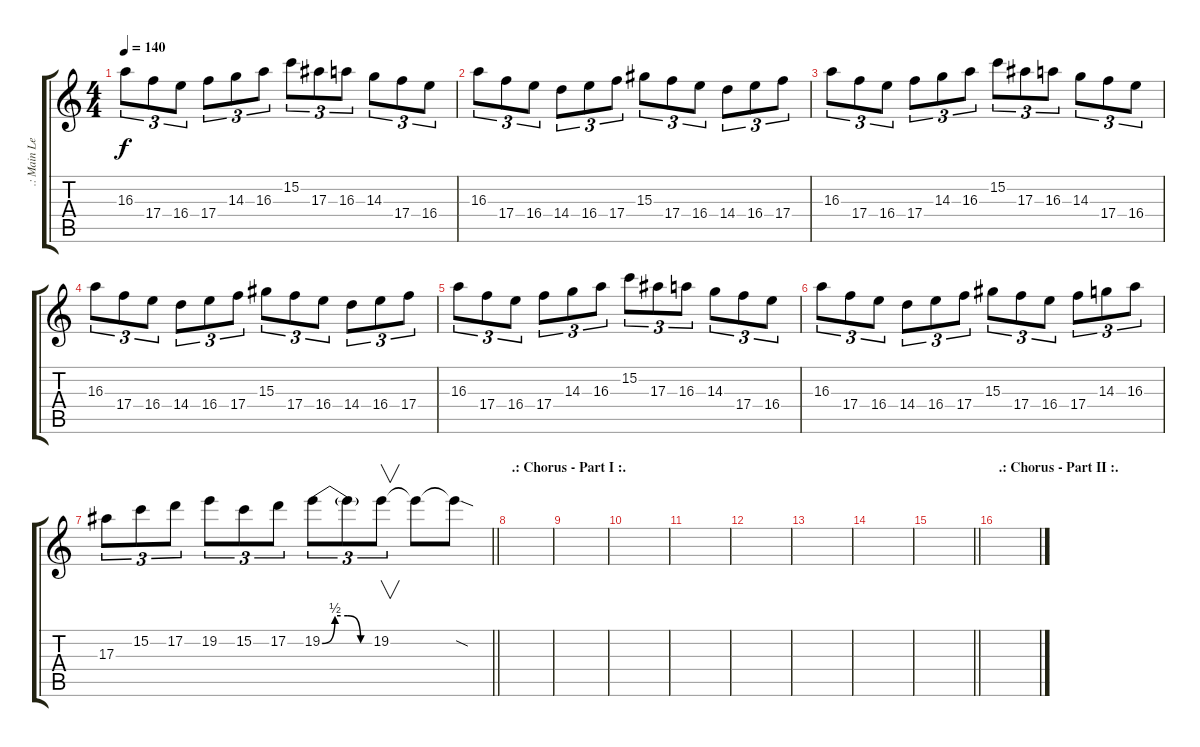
\track (".: Main Lead Guitar :." ".: Main Le") {mute instrument distortionguitar}
\staff {score tabs}
\tuning (D4 A3 F3 C3 G2 D2) {hide}
\ts (4 4)
\tempo 140
\clef g2
\ks c
16.3.8{tu (3 2) dy f} 17.4.8{tu (3 2)} 16.4.8{tu (3 2)} 17.4.8{tu (3 2)} 14.3.8{tu (3 2)} 16.3.8{tu (3 2)} 15.2.8{tu (3 2)} 17.3.8{tu (3 2)} 16.3.8{tu (3 2)} 14.3.8{tu (3 2)} 17.4.8{tu (3 2)} 16.4.8{tu (3 2)} |
16.3.8{tu (3 2)} 17.4.8{tu (3 2)} 16.4.8{tu (3 2)} 14.4.8{tu (3 2)} 16.4.8{tu (3 2)} 17.4.8{tu (3 2)} 15.3.8{tu (3 2)} 17.4.8{tu (3 2)} 16.4.8{tu (3 2)} 14.4.8{tu (3 2)} 16.4.8{tu (3 2)} 17.4.8{tu (3 2)} |
16.3.8{tu (3 2)} 17.4.8{tu (3 2)} 16.4.8{tu (3 2)} 17.4.8{tu (3 2)} 14.3.8{tu (3 2)} 16.3.8{tu (3 2)} 15.2.8{tu (3 2)} 17.3.8{tu (3 2)} 16.3.8{tu (3 2)} 14.3.8{tu (3 2)} 17.4.8{tu (3 2)} 16.4.8{tu (3 2)} |
16.3.8{tu (3 2)} 17.4.8{tu (3 2)} 16.4.8{tu (3 2)} 14.4.8{tu (3 2)} 16.4.8{tu (3 2)} 17.4.8{tu (3 2)} 15.3.8{tu (3 2)} 17.4.8{tu (3 2)} 16.4.8{tu (3 2)} 14.4.8{tu (3 2)} 16.4.8{tu (3 2)} 17.4.8{tu (3 2)} |
16.3.8{tu (3 2)} 17.4.8{tu (3 2)} 16.4.8{tu (3 2)} 17.4.8{tu (3 2)} 14.3.8{tu (3 2)} 16.3.8{tu (3 2)} 15.2.8{tu (3 2)} 17.3.8{tu (3 2)} 16.3.8{tu (3 2)} 14.3.8{tu (3 2)} 17.4.8{tu (3 2)} 16.4.8{tu (3 2)} |
16.3.8{tu (3 2)} 17.4.8{tu (3 2)} 16.4.8{tu (3 2)} 14.4.8{tu (3 2)} 16.4.8{tu (3 2)} 17.4.8{tu (3 2)} 15.3.8{tu (3 2)} 17.4.8{tu (3 2)} 16.4.8{tu (3 2)} 17.4.8{tu (3 2)} 14.3.8{tu (3 2) balance 0} 16.3.8{tu (3 2)} |
\barLineRight lightlight
17.3.8{tu (3 2)} 15.2.8{tu (3 2)} 17.2.8{tu (3 2)} 19.2.8{tu (3 2)} 15.2.8{tu (3 2)} 17.2.8{tu (3 2)} 19.2{be (custom 0 0 15 2 30 2 45 0 60 0)}.8{tu (3 2)} 19.2{t}.8{tu (3 2)} 19.2.8{v tu (3 2)} 19.2{t}.8 19.2{sod t}.8 |
\section ("" ".: Chorus - Part I :.")
|
|
|
|
|
|
|
\barLineRight lightlight
|
\section ("" ".: Chorus - Part II :.")
